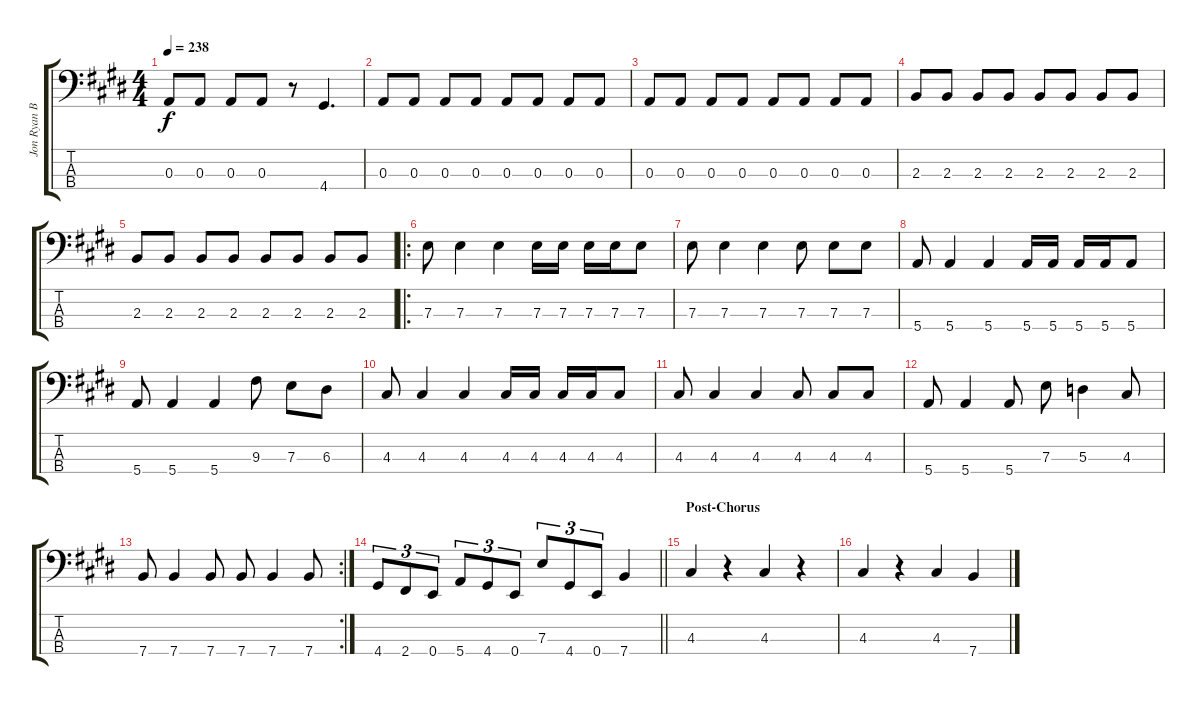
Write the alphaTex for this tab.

\track ("Jon Ryan Berry" "Jon Ryan B") {instrument electricbasspick}
\staff {score tabs}
\tuning (G2 D2 A1 E1) {hide}
\ts (4 4)
\tempo 238
\clef f4
\ks c#minor
0.3.8{dy f} 0.3.8 0.3.8 0.3.8 r.8 4.4.4{d} |
\ks e
0.3.8 0.3.8 0.3.8 0.3.8 0.3.8 0.3.8 0.3.8 0.3.8 |
\ks c#minor
0.3.8 0.3.8 0.3.8 0.3.8 0.3.8 0.3.8 0.3.8 0.3.8 |
2.3.8 2.3.8 2.3.8 2.3.8 2.3.8 2.3.8 2.3.8 2.3.8 |
2.3.8 2.3.8 2.3.8 2.3.8 2.3.8 2.3.8 2.3.8 2.3.8 |
\ro
\ks e
7.3.8 7.3.4 7.3.4 7.3.16 7.3.16 7.3.16 7.3.16 7.3.8 |
\ks c#minor
7.3.8 7.3.4 7.3.4 7.3.8 7.3.8 7.3.8 |
5.4.8 5.4.4 5.4.4 5.4.16 5.4.16 5.4.16 5.4.16 5.4.8 |
5.4.8 5.4.4 5.4.4 9.3.8 7.3.8 6.3.8 |
\ks e
4.3.8 4.3.4 4.3.4 4.3.16 4.3.16 4.3.16 4.3.16 4.3.8 |
\ks c#minor
4.3.8 4.3.4 4.3.4 4.3.8 4.3.8 4.3.8 |
5.4.8 5.4.4 5.4.8 7.3.8 5.3.4 4.3.8 |
\rc 2
7.4.8 7.4.4 7.4.8 7.4.8 7.4.4 7.4.8 |
\barLineRight lightlight
\ks e
4.4.8{tu (3 2)} 2.4.8{tu (3 2)} 0.4.8{tu (3 2)} 5.4.8{tu (3 2)} 4.4.8{tu (3 2)} 0.4.8{tu (3 2)} 7.3.8{tu (3 2)} 4.4.8{tu (3 2)} 0.4.8{tu (3 2)} 7.4.4 |
\section ("" "Post-Chorus")
\ks c#minor
4.3.4 r.4 4.3.4 r.4 |
4.3.4 r.4 4.3.4 7.4.4
